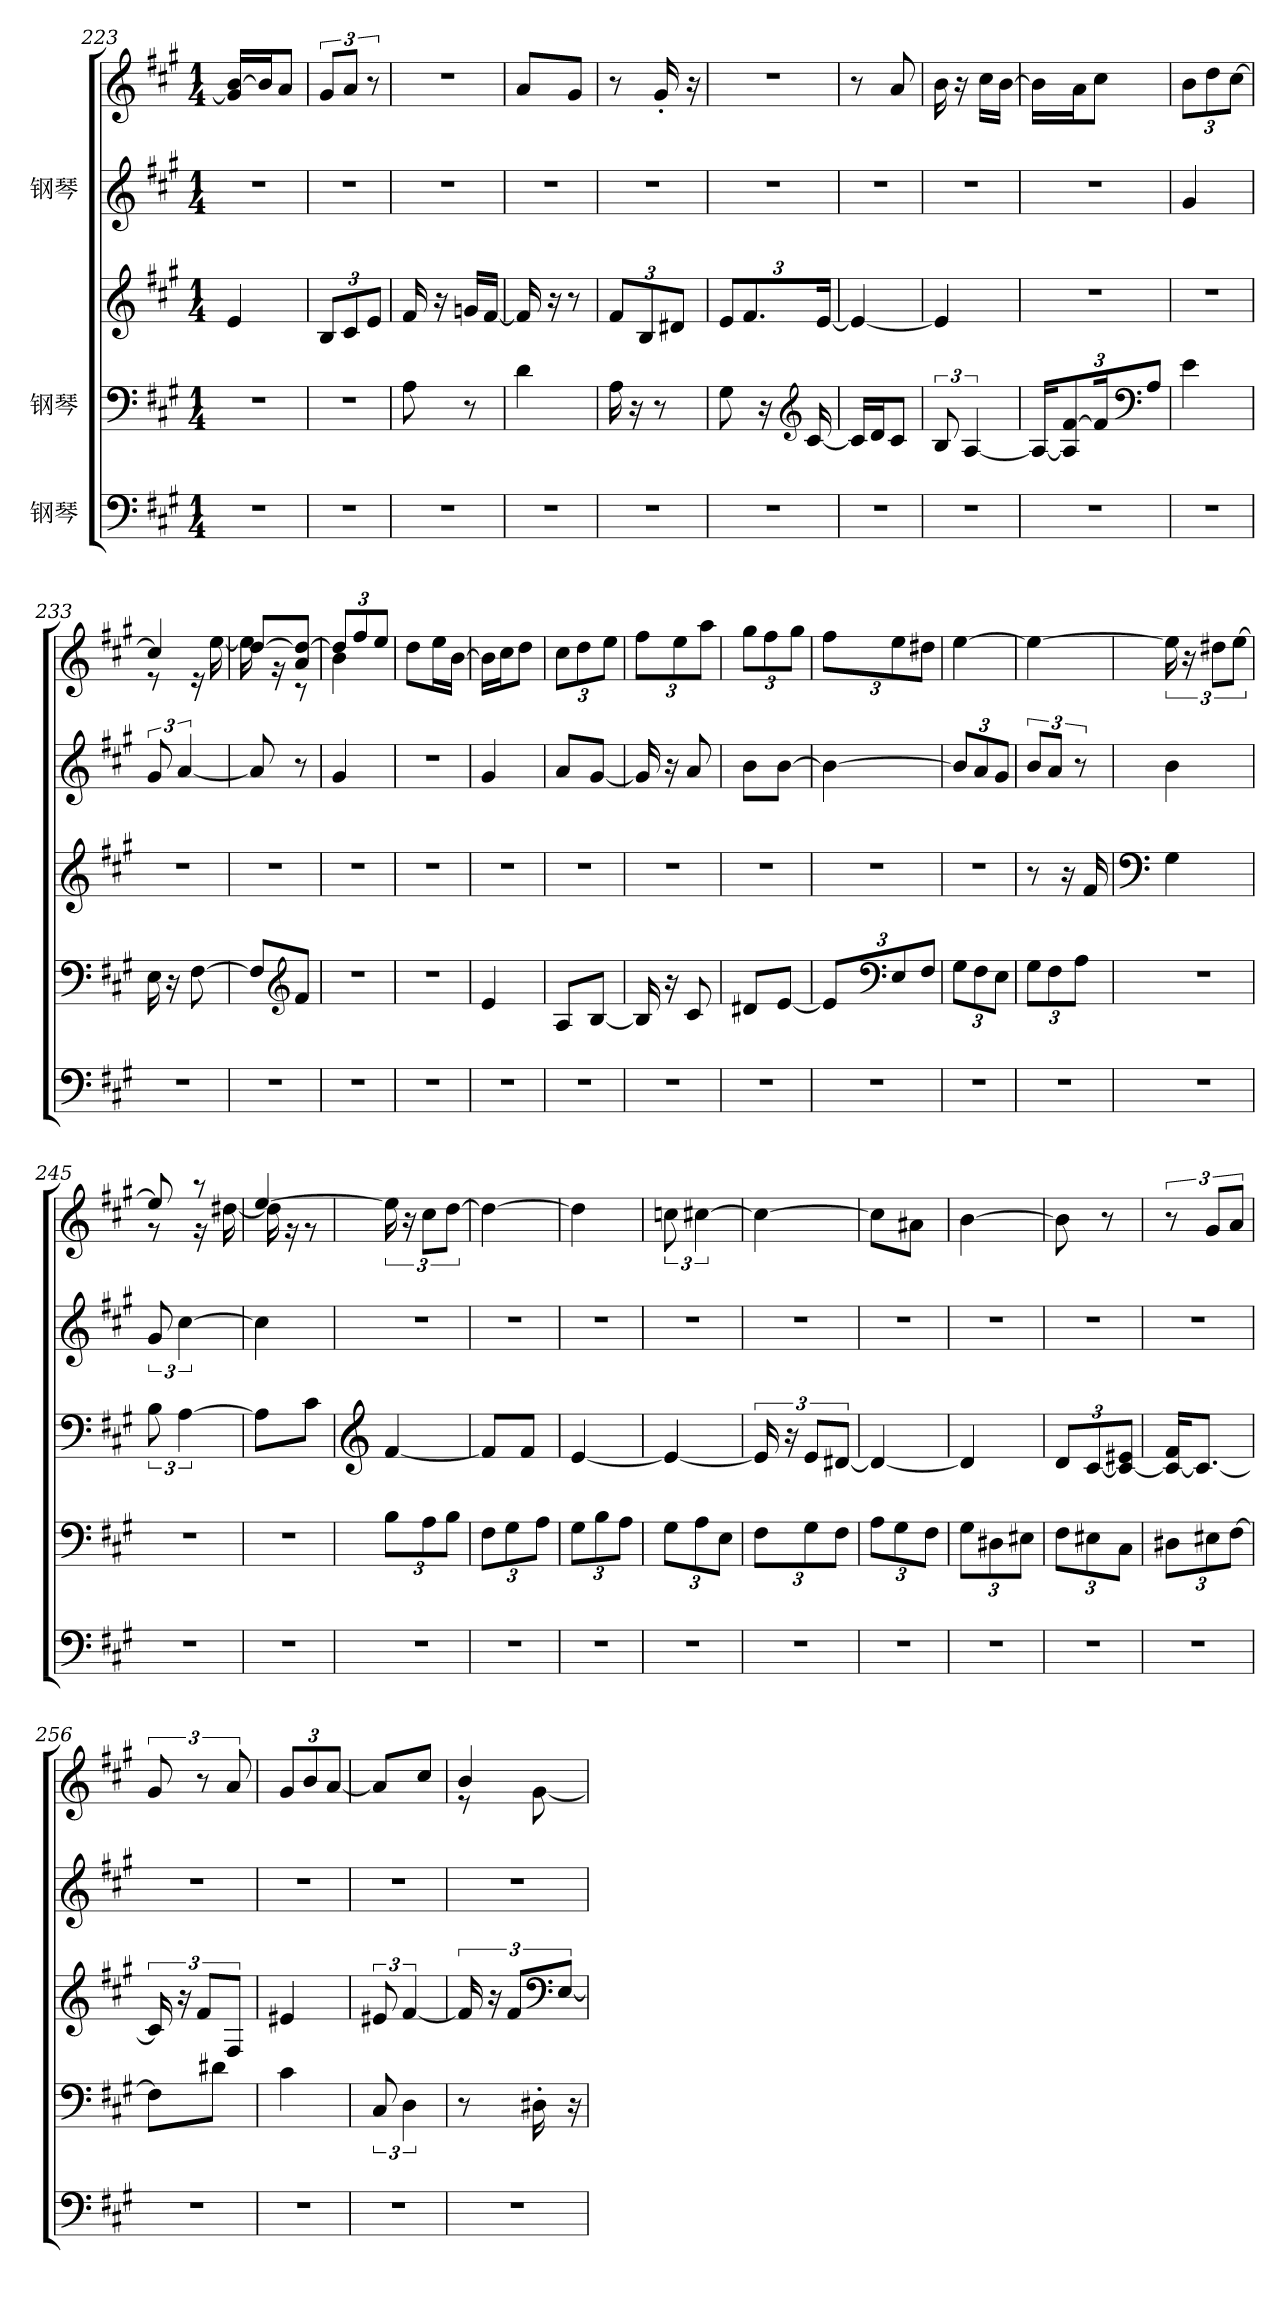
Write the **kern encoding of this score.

**kern	**kern	**kern	**kern	**kern
*part3	*part2	*part2	*part1	*part1
*staff5	*staff4	*staff3	*staff2	*staff1
*I"钢琴	*I"钢琴	*	*I"钢琴	*
*clefF4	*clefF4	*clefG2	*clefG2	*clefG2
*k[f#c#g#]	*k[f#c#g#]	*k[f#c#g#]	*k[f#c#g#]	*k[f#c#g#]
*M1/4	*M1/4	*M1/4	*M1/4	*M1/4
=223	=223	=223	=223	=223
4r	4r	4e/	4r	16g#/] [16b/LL
.	.	.	.	16b/J]
.	.	.	.	8a/J
=224	=224	=224	=224	=224
*	*	*Xbrackettup	*	*
4r	4r	12B/L	4r	12g#/L
.	.	12c#/	.	12a/J
.	.	12e/J	.	12r
=225	=225	=225	=225	=225
4r	8A\	16f#/	4r	4r
.	.	16r	.	.
.	8r	16gn/LL	.	.
.	.	[16f#/JJ	.	.
=226	=226	=226	=226	=226
4r	4d\	16f#/]	4r	8a/L
.	.	16r	.	.
.	.	8r	.	8g#/J
!!LO:LB:g=z
=227	=227	=227	=227	=227
4r	16A\	12f#/L	4r	8r
.	16r	.	.	.
.	.	12B/	.	.
.	8r	.	.	16g#'/
.	.	12d#X/J	.	.
.	.	.	.	16r
=228	=228	=228	=228	=228
4r	8G#\	12e/L	4r	4r
.	.	12.f#/	.	.
.	16r	.	.	.
*	*clefG2	*	*	*
.	[16c#/	.	.	.
.	.	[24e/Jk	.	.
=229	=229	=229	=229	=229
4r	16c#/LL]	4e/_	4r	8r
.	16d/J	.	.	.
.	8c#/J	.	.	8a/
=230	=230	=230	=230	=230
4r	12B/	4e/]	4r	16b\
.	.	.	.	16r
.	[6A/	.	.	.
.	.	.	.	16cc#\LL
.	.	.	.	[16b\JJ
=231	=231	=231	=231	=231
*	*Xbrackettup	*	*	*
4r	24A/KL_	4r	4r	16b\LL]
.	12A/] [12f#/	.	.	.
.	.	.	.	16a\J
.	24f#/K]	.	.	8cc#\J
*	*clefF4	*	*	*
.	12A/J	.	.	.
=232	=232	=232	=232	=232
*	*	*	*	*Xbrackettup
4r	4e\	4r	4g#/	12b\L
.	.	.	.	12dd\
.	.	.	.	[12cc#\J
=233	=233	=233	=233	=233
*	*	*	*	*^
4r	16E\	4r	12g#/	4cc#/]	8r
.	16r	.	.	.	.
.	.	.	[6a/	.	.
.	[8F#\	.	.	.	16r
.	.	.	.	.	[16ee\
!!LO:PB:g=z	!!
=234	=234	=234	=234	=234	=234
4r	8F#/L]	4r	8a/]	[8dd/L	16ee\]
.	.	.	.	.	16r
*	*clefG2	*	*	*	*
.	8f#/J	.	8r	8a/ 8dd/_J	8r
=235	=235	=235	=235	=235	=235
4r	4r	4r	4g#/	12dd/L]	4b\
.	.	.	.	12ff#/	.
.	.	.	.	12ee/J	.
*	*	*	*	*v	*v
=236	=236	=236	=236	=236
4r	4r	4r	4r	8dd\L
.	.	.	.	16ee\L
.	.	.	.	[16b\JJ
=237	=237	=237	=237	=237
4r	4e/	4r	4g#/	16b\LL]
.	.	.	.	16cc#\J
.	.	.	.	8dd\J
=238	=238	=238	=238	=238
4r	8A/L	4r	8a/L	12cc#\L
.	.	.	.	12dd\
.	[8B/J	.	[8g#/J	.
.	.	.	.	12ee\J
=239	=239	=239	=239	=239
4r	16B/]	4r	16g#/]	12ff#\L
.	16r	.	16r	.
.	.	.	.	12ee\
.	8c#/	.	8a/	.
.	.	.	.	12aa\J
=240	=240	=240	=240	=240
4r	8d#X/L	4r	8b\L	12gg#\L
.	.	.	.	12ff#\
.	[8e/J	.	[8b\J	.
.	.	.	.	12gg#\J
=241	=241	=241	=241	=241
4r	12e/L]	4r	4b\_	12ff#\L
*	*clefF4	*	*	*
.	12E/	.	.	12ee\
.	12F#/J	.	.	12dd#X\J
!!LO:LB:g=z
=242	=242	=242	=242	=242
*	*	*	*Xbrackettup	*
4r	12G#\L	4r	12b/L]	[4ee\
.	12F#\	.	12a/	.
.	12E\J	.	12g#/J	.
=243	=243	=243	=243	=243
*	*	*	*brackettup	*
4r	12G#\L	8r	12b/L	4ee\_
.	12F#\	.	12a/J	.
.	.	16r	.	.
.	12A\J	.	12r	.
.	.	16f#/	.	.
=244	=244	=244	=244	=244
*	*	*clefF4	*	*
*	*	*	*	*brackettup
4r	4r	4G#\	4b\	24ee\]
.	.	.	.	24r
.	.	.	.	12dd#X\L
.	.	.	.	[12ee\J
=245	=245	=245	=245	=245
*	*	*brackettup	*	*
*	*	*	*	*^
4r	4r	12B\	12g#/	8ee/]	8r
.	.	[6A\	[6cc#\	.	.
.	.	.	.	8r	16r
.	.	.	.	.	[16dd#X\
=246	=246	=246	=246	=246	=246
4r	4r	8A\L]	4cc#\]	[4ee/	16dd#\]
.	.	.	.	.	16r
.	.	8c#\J	.	.	8r
*	*	*	*	*v	*v
=247	=247	=247	=247	=247
*	*	*clefG2	*	*
4r	12B\L	[4f#/	4r	24ee\]
.	.	.	.	24r
.	12A\	.	.	12cc#\L
.	12B\J	.	.	[12dd\J
=248	=248	=248	=248	=248
4r	12F#\L	8f#/L]	4r	4dd\_
.	12G#\	.	.	.
.	.	8f#/J	.	.
.	12A\J	.	.	.
=249	=249	=249	=249	=249
4r	12G#\L	[4e/	4r	4dd\]
.	12B\	.	.	.
.	12A\J	.	.	.
!!LO:PB:g=z
=250	=250	=250	=250	=250
4r	12G#\L	4e/_	4r	12ccn\
.	12A\	.	.	[6cc#X\
.	12E\J	.	.	.
=251	=251	=251	=251	=251
4r	12F#\L	24e/]	4r	4cc#\_
.	.	24r	.	.
.	12G#\	12e/L	.	.
.	12F#\J	[12d#X/J	.	.
=252	=252	=252	=252	=252
4r	12A\L	4d#/_	4r	8cc#\L]
.	12G#\	.	.	.
.	.	.	.	8a#X\J
.	12F#\J	.	.	.
=253	=253	=253	=253	=253
4r	12G#\L	4d#/]	4r	[4b\
.	12D#X\	.	.	.
.	12E#X\J	.	.	.
=254	=254	=254	=254	=254
*	*	*Xbrackettup	*	*
4r	12F#\L	12d/L	4r	8b\]
.	12E#X\	[12c#/	.	.
.	.	.	.	8r
.	12C#\J	12c#/_ 12e#X/J	.	.
=255	=255	=255	=255	=255
4r	12D#X\L	16c#/_ 16f#/KL	4r	12r
.	.	8.c#/J_	.	.
.	12E#X\	.	.	12g#/L
.	[12F#\J	.	.	12a/J
=256	=256	=256	=256	=256
*	*	*brackettup	*	*
4r	8F#\L]	24c#/]	4r	12g#/
.	.	24r	.	.
.	.	12f#/L	.	12r
.	8d#X\J	.	.	.
.	.	12F#/J	.	12a/
!!LO:LB:g=z
=257	=257	=257	=257	=257
*	*	*	*	*Xbrackettup
4r	4c#\	4e#X/	4r	12g#/L
.	.	.	.	12b/
.	.	.	.	[12a/J
=258	=258	=258	=258	=258
*	*brackettup	*	*	*
4r	12C#/	12e#X/	4r	8a/L]
.	6D\	[6f#/	.	.
.	.	.	.	8cc#/J
=259	=259	=259	=259	=259
*	*	*	*	*^
4r	8r	24f#/]	4r	4b/	8r
.	.	24r	.	.	.
.	.	12f#/L	.	.	.
.	16D#X'\	.	.	.	[8g#\
*	*	*clefF4	*	*	*
.	.	[12E/J	.	.	.
.	16r	.	.	.	.
*	*	*	*	*v	*v
=	=	=	=	=
*-	*-	*-	*-	*-
